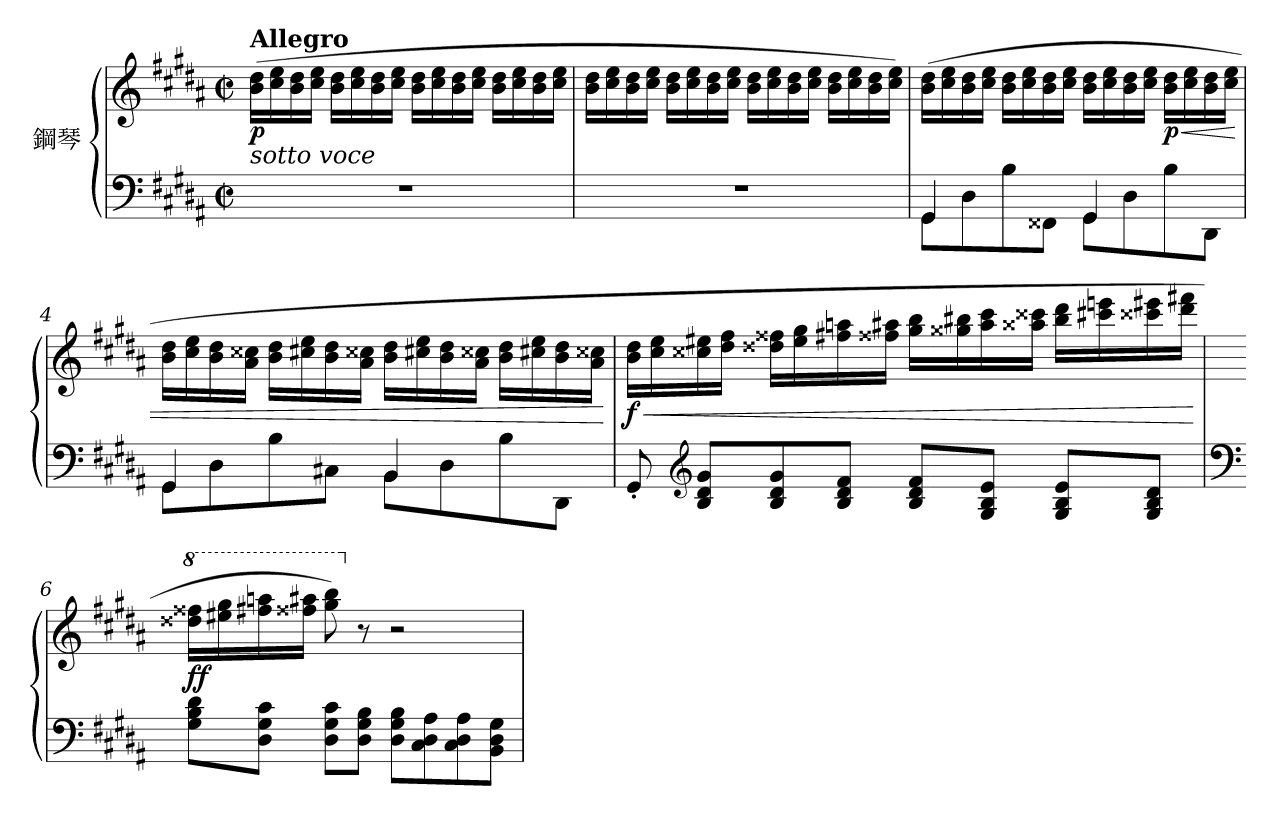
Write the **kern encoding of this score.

**kern	**kern	**dynam
*part1	*part1	*part1
*staff2	*staff1	*staff1/2
*I"鋼琴	*	*
*clefF4	*clefG2	*
*k[f#c#g#d#a#]	*k[f#c#g#d#a#]	*
*M2/2	*M2/2	*
*met(c|)	*met(c|)	*
*MM80	*MM80	*
=1	=1	=1
!	!LO:TX:a:B:t=Allegro	!
!	!LO:TX:b:i:t=sotto voce	!
!	!	!LO:DY:b
1r	(>16b\ 16dd#\LL	p
*	*MM90	*
.	16cc#\ 16ee\	.
*	*MM100	*
.	16b\ 16dd#\	.
*	*MM110	*
.	16cc#\ 16ee\JJ	.
*	*MM120	*
.	16b\ 16dd#\LL	.
*	*MM130	*
.	16cc#\ 16ee\	.
.	16b\ 16dd#\	.
*	*MM136	*
.	16cc#\ 16ee\JJ	.
.	16b\ 16dd#\LL	.
.	16cc#\ 16ee\	.
.	16b\ 16dd#\	.
.	16cc#\ 16ee\JJ	.
.	16b\ 16dd#\LL	.
.	16cc#\ 16ee\	.
.	16b\ 16dd#\	.
.	16cc#\ 16ee\JJ	.
=2	=2	=2
1r	16b\ 16dd#\LL	.
.	16cc#\ 16ee\	.
.	16b\ 16dd#\	.
.	16cc#\ 16ee\JJ	.
.	16b\ 16dd#\LL	.
.	16cc#\ 16ee\	.
.	16b\ 16dd#\	.
.	16cc#\ 16ee\JJ	.
.	16b\ 16dd#\LL	.
.	16cc#\ 16ee\	.
.	16b\ 16dd#\	.
.	16cc#\ 16ee\JJ	.
.	16b\ 16dd#\LL	.
.	16cc#\ 16ee\	.
.	16b\ 16dd#\	.
.	16cc#\ 16ee\JJ)	.
!!LO:LB:g=z
=3	=3	=3
*^	*	*
8GG#\L	4GG#/	(>16b\ 16dd#\LL	.
.	.	16cc#\ 16ee\	.
8D#\	.	16b\ 16dd#\	.
.	.	16cc#\ 16ee\JJ	.
8B\	4ryy	16b\ 16dd#\LL	.
.	.	16cc#\ 16ee\	.
8FF##X\J	.	16b\ 16dd#\	.
.	.	16cc#\ 16ee\JJ	.
8GG#\L	4GG#/	16b\ 16dd#\LL	.
.	.	16cc#\ 16ee\	.
8D#\	.	16b\ 16dd#\	.
.	.	16cc#\ 16ee\JJ	.
!	!	!	!LO:HP:b
!	!	!	!LO:DY:n=1:b
8B\	4ryy	16b\ 16dd#\LL	< p
.	.	16cc#\ 16ee\	.
8DD#\J	.	16b\ 16dd#\	.
.	.	16cc#\ 16ee\JJ	.
=4	=4	=4	=4
8GG#\L	4GG#/	16b\ 16dd#\LL	.
.	.	16cc#\ 16ee\	.
8D#\	.	16b\ 16dd#\	.
.	.	16a#\ 16cc##X\JJ	.
8B\	4ryy	16b\ 16dd#\LL	.
.	.	16cc#X\ 16ee\	.
8C#X\J	.	16b\ 16dd#\	.
.	.	16a#\ 16cc##X\JJ	.
8BB\L	4BB/	16b\ 16dd#\LL	.
.	.	16cc#X\ 16ee\	.
8D#\	.	16b\ 16dd#\	.
.	.	16a#\ 16cc##X\JJ	.
8B\	4ryy	16b\ 16dd#\LL	.
.	.	16cc#X\ 16ee\	.
8DD#\J	.	16b\ 16dd#\	.
.	.	16a#\ 16cc##X\JJ	.
*v	*v	*	*
.	.	[
!!LO:LB:g=z
=5	=5	=5
!	!	!LO:HP:b
!	!	!LO:DY:n=1:b
8GG#'/	16b\ 16dd#\LL	< f
.	16cc#\ 16ee\	.
*clefG2	*	*
8B/ 8d#/ 8g#/L	16cc##X\ 16ee#X\	.
.	16dd#\ 16ff#\JJ	.
8B/ 8d#/ 8g#/	16dd##X\ 16ff##X\LL	.
.	16ee#\ 16gg#\	.
8B/ 8d#/ 8f#/J	16ff#X\ 16aan\	.
.	16ff##X\ 16aa#X\JJ	.
8B/ 8d#/ 8f#/L	16gg#\ 16bb\LL	.
.	16gg##X\ 16bb#X\	.
8G#/ 8B/ 8e/J	16aa#\ 16ccc#\	.
.	16aa##X\ 16ccc##X\JJ	.
8G#/ 8B/ 8e/L	16bb#\ 16ddd#\LL	.
.	16ccc#X\ 16eeen\	.
8G#/ 8B/ 8d#/J	16ccc##X\ 16eee#X\	.
.	16ddd#\ 16fff#X\JJ	.
.	.	[
=6	=6	=6
*clefF4	*	*
*	*8va	*
!	!	!LO:DY:b
8G#\ 8B\ 8d#\L	16ddd##X\ 16fff##X\LL	ff
.	16eee#X\ 16ggg#\	.
8D#\ 8G#\ 8c#\J	16fff#X\ 16aaan\	.
.	16fff##X\ 16aaa#X\JJ	.
8D#\ 8G#\ 8c#\L	8ggg#\ 8bbb\)	.
*	*X8va	*
8D#\ 8G#\ 8B\J	8r	.
*	*MM130	*
8D#\ 8G#\ 8B\L	2r	.
8C#\ 8D#\ 8A#\	.	.
*	*MM124	*
8C#\ 8D#\ 8A#\	.	.
*	*MM118	*
8BB\ 8D#\ 8G#\J	.	.
=	=	=
*-	*-	*-
